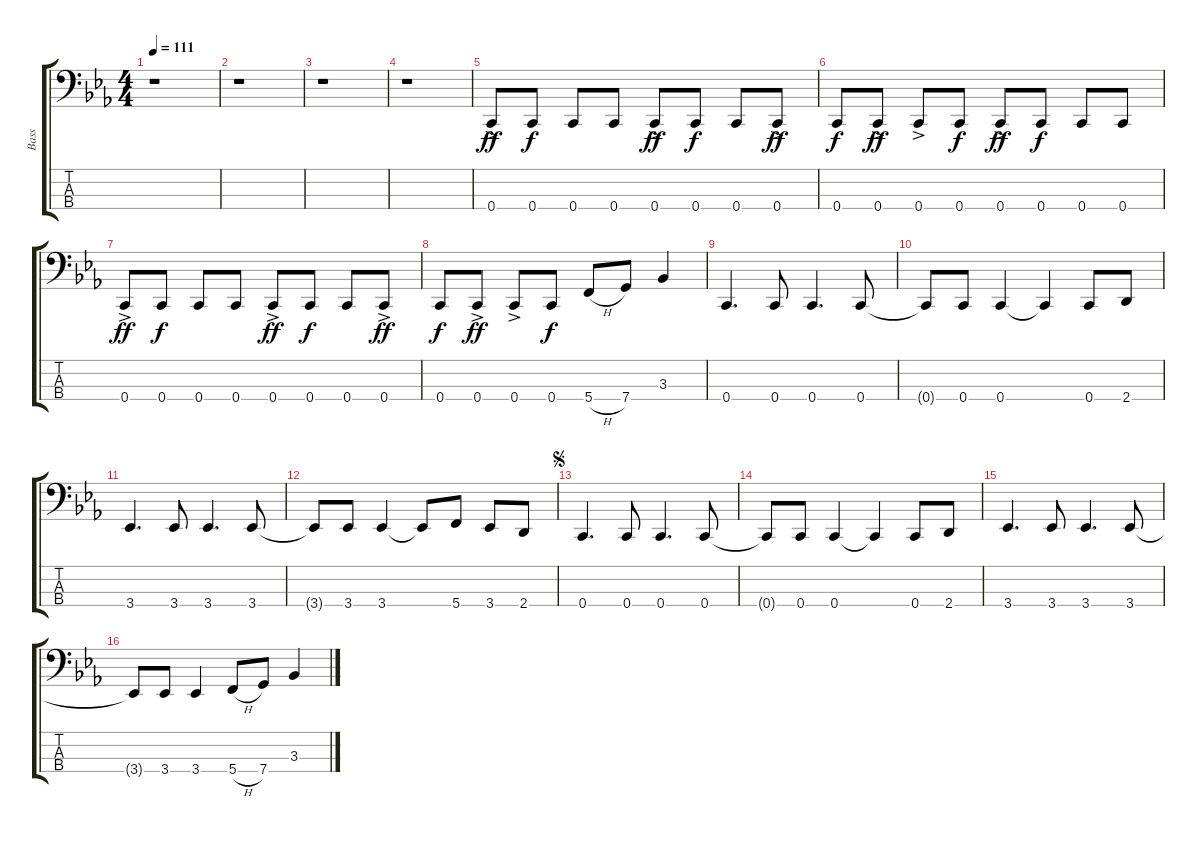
\track ("Bass" "Bass") {instrument electricbassfinger}
\staff {score tabs}
\tuning (G2 C2 G1 C1) {hide}
\ts (4 4)
\tempo 111
\clef f4
\ks eb
r.1{dy ff} |
r.1 |
r.1 |
r.1 |
0.4{ac}.8 0.4.8{dy f} 0.4.8 0.4.8 0.4{ac}.8{dy ff} 0.4.8{dy f} 0.4.8 0.4{ac}.8{dy ff} |
0.4.8{dy f} 0.4{ac}.8{dy ff} 0.4{ac}.8 0.4.8{dy f} 0.4{ac}.8{dy ff} 0.4.8{dy f} 0.4.8 0.4.8 |
0.4{ac}.8{dy ff} 0.4.8{dy f} 0.4.8 0.4.8 0.4{ac}.8{dy ff} 0.4.8{dy f} 0.4.8 0.4{ac}.8{dy ff} |
0.4.8{dy f} 0.4{ac}.8{dy ff} 0.4{ac}.8 0.4.8{dy f} 5.4{h}.8 7.4.8 3.3.4 |
0.4.4{d} 0.4.8 0.4.4{d} 0.4.8 |
0.4{t}.8 0.4.8 0.4.4 0.4{t}.4 0.4.8 2.4.8 |
3.4.4{d} 3.4.8 3.4.4{d} 3.4.8 |
3.4{t}.8 3.4.8 3.4.4 3.4{t}.8 5.4.8 3.4.8 2.4.8 |
\jump segno
0.4.4{d} 0.4.8 0.4.4{d} 0.4.8 |
0.4{t}.8 0.4.8 0.4.4 0.4{t}.4 0.4.8 2.4.8 |
3.4.4{d} 3.4.8 3.4.4{d} 3.4.8 |
3.4{t}.8 3.4.8 3.4.4 5.4{h}.8 7.4.8 3.3.4
